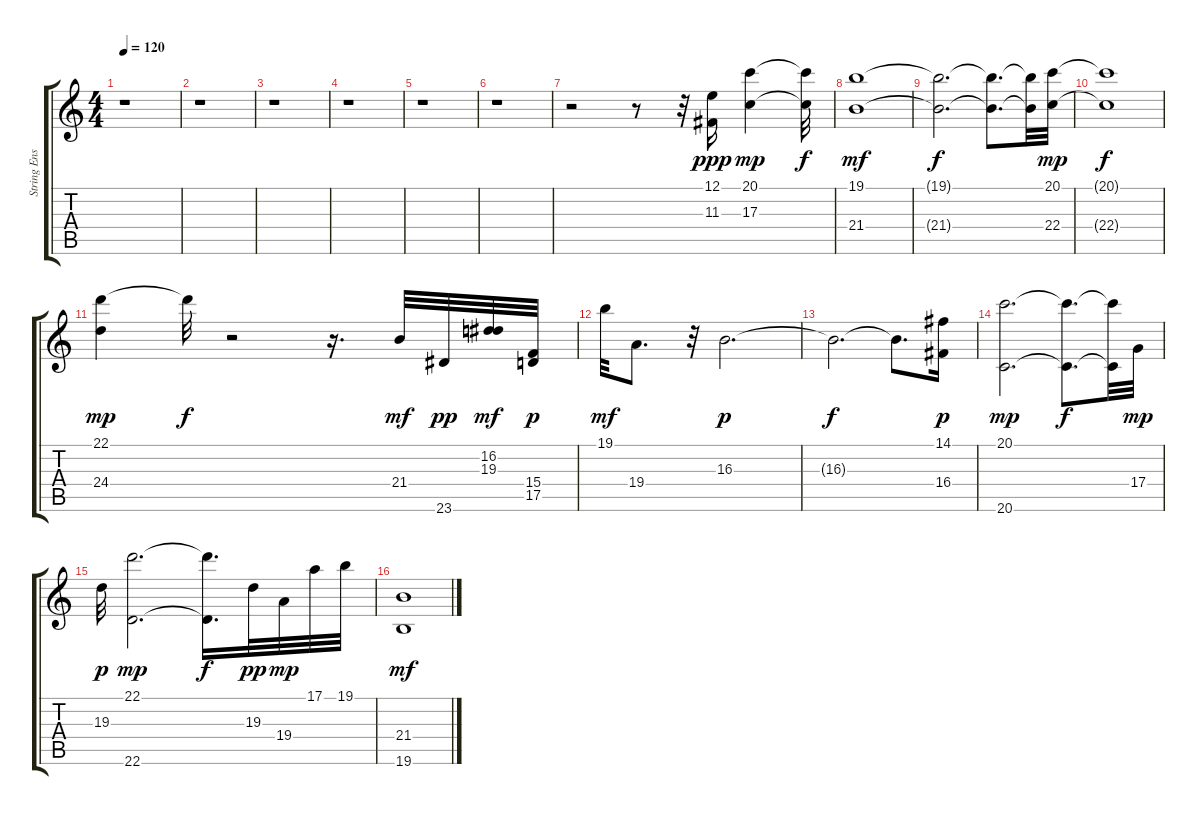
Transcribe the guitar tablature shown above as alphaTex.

\track ("String Ensemble" "String Ens") {instrument stringensemble1}
\staff {score tabs}
\tuning (E4 B3 G3 D3 A2 E2) {hide}
\ts (4 4)
\tempo 120
\clef g2
\ks c
r.1{dy f} |
r.1 |
r.1 |
r.1 |
r.1 |
r.1 |
r.2 r.8 r.32 (12.1 11.3).16{dy ppp} (20.1 17.3).4{dy mp} (20.1{t} 17.3{t}).32{dy f} |
(19.1 21.4).1{dy mf} |
(19.1{t} 21.4{t}).2{d dy f} (19.1{t} 21.4{t}).8{d} (19.1{t} 21.4{t}).32 (20.1 22.4).32{dy mp} |
(20.1{t} 22.4{t}).1{dy f} |
(22.1 24.4).4{dy mp} 22.1{t}.32{dy f} r.2 r.16{d} 21.4.32{dy mf} 23.6.32{dy pp} (16.2 19.3).32{dy mf} (15.4 17.5).32{dy p} |
19.1.32{dy mf} 19.4.8{d} r.32 16.3.2{d dy p} |
16.3{t}.2{d dy f} 16.3{t}.8{d} (14.1 16.4).16{dy p} |
(20.1 20.6).2{d dy mp} (20.1{t} 20.6{t}).8{d dy f} (20.1{t} 20.6{t}).32 17.4.32{dy mp} |
19.3.32{dy p} (22.1 22.6).2{d dy mp} (22.1{t} 22.6{t}).16{d dy f} 19.3.32{dy pp} 19.4.32{dy mp} 17.1.32 19.1.32 |
(21.4 19.6).1{dy mf}
